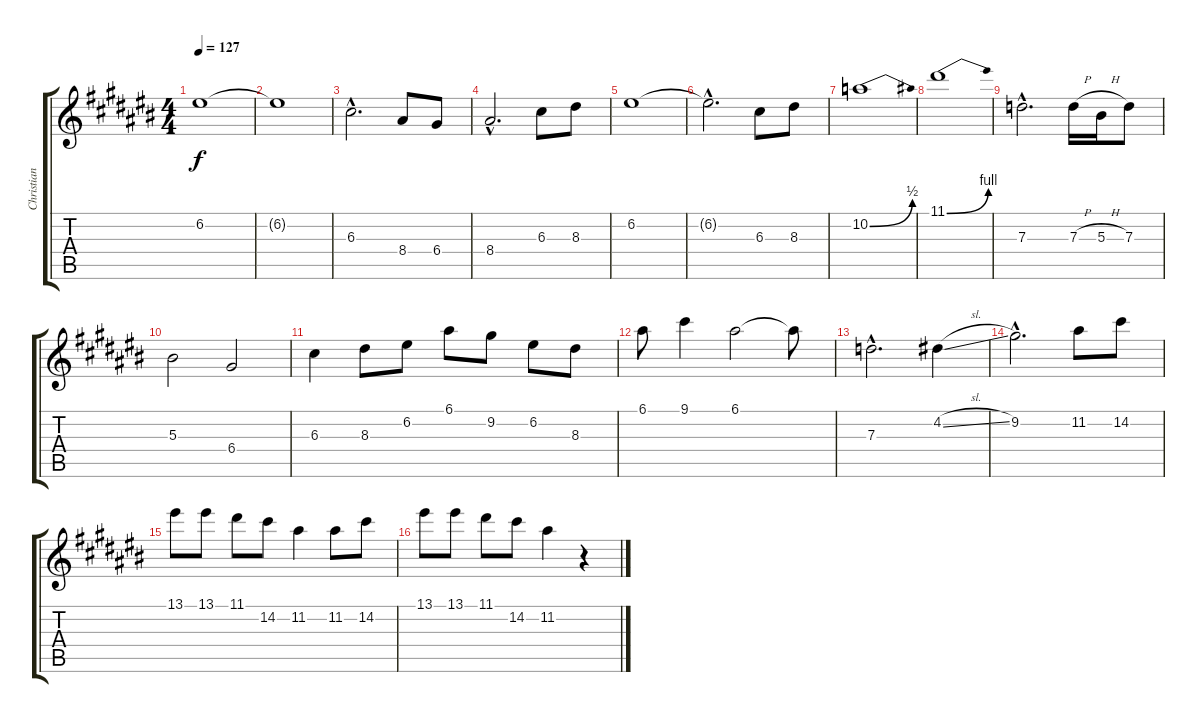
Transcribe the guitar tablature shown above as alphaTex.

\track ("Christian Datsun (Lead Guitar)" "Christian ") {instrument distortionguitar}
\staff {score tabs}
\tuning (E4 B3 G3 D3 A2 E2) {hide}
\ts (4 4)
\tempo 127
\clef g2
\ks a#minor
6.2.1{dy f} |
6.2{t}.1 |
6.3{hac}.2{d} 8.4.8 6.4.8 |
8.4{hac}.2{d} 6.3.8 8.3.8 |
6.2.1 |
6.2{hac t}.2{d} 6.3.8 8.3.8 |
10.2{be (bend 0 0 60 2)}.1 |
11.1{be (bend 0 0 60 4)}.1 |
7.3{hac}.2{d} 7.3{h}.16 5.3{h}.16 7.3.8 |
5.3.2 6.4.2 |
6.3.4 8.3.8 6.2.8 6.1.8 9.2.8 6.2.8 8.3.8 |
6.1.8 9.1.4 6.1.2 6.1{t}.8 |
7.3{hac}.2{d} 4.2{sl}.4 |
9.2{hac}.2{d} 11.2.8 14.2.8 |
13.1.8 13.1.8 11.1.8 14.2.8 11.2.4 11.2.8 14.2.8 |
13.1.8 13.1.8 11.1.8 14.2.8 11.2.4 r.4
